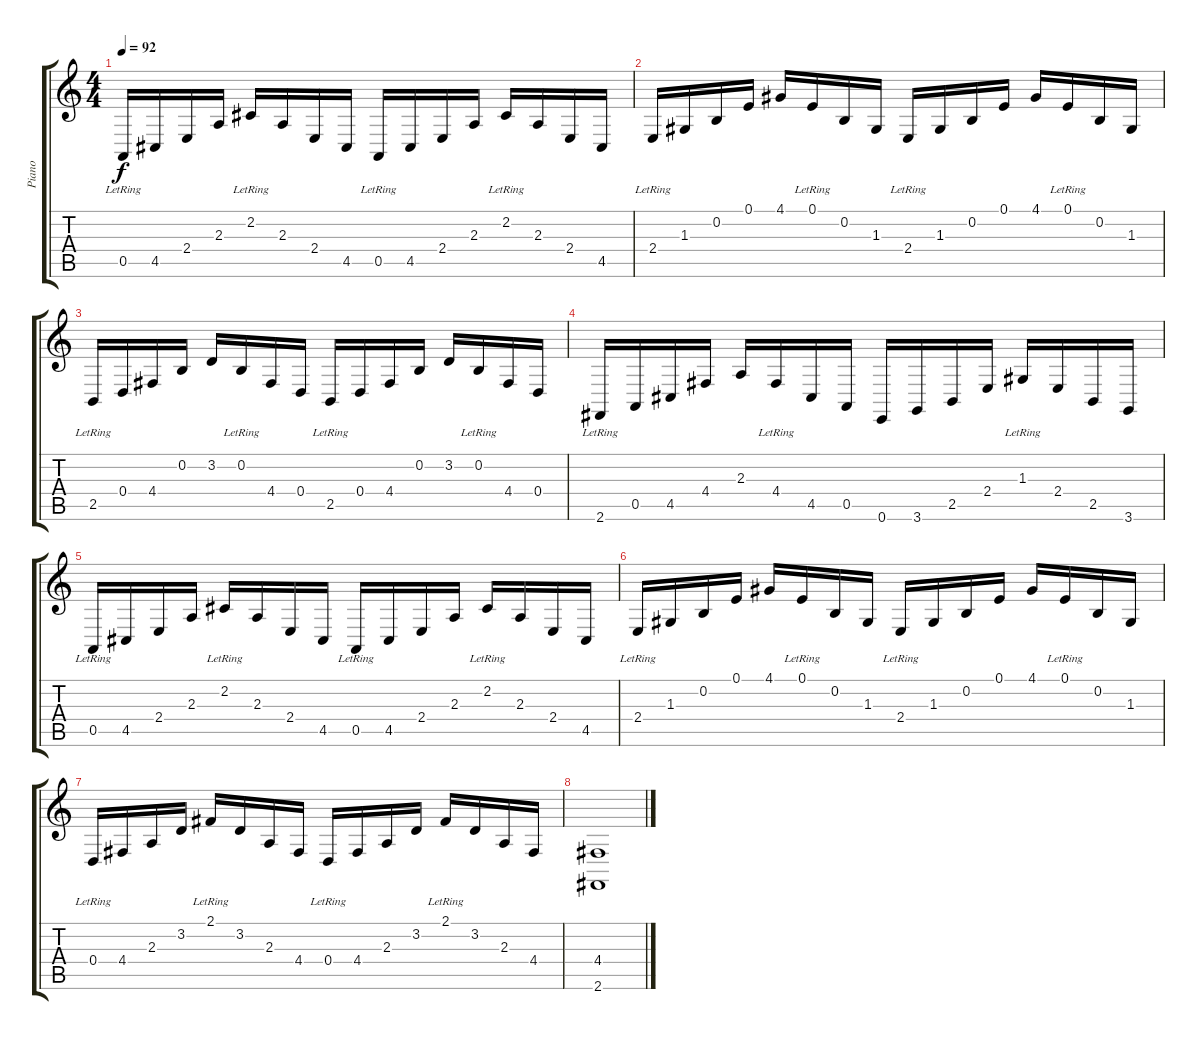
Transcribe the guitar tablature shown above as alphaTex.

\track ("Piano" "Piano") {instrument brightacousticpiano}
\staff {score tabs}
\tuning (E4 B3 G3 D3 A2 E2) {hide}
\ts (4 4)
\tempo 92
\clef g2
\ks c
0.5{lr}.16{dy f} 4.5.16 2.4.16 2.3.16 2.2{lr}.16 2.3.16 2.4.16 4.5.16 0.5{lr}.16 4.5.16 2.4.16 2.3.16 2.2{lr}.16 2.3.16 2.4.16 4.5.16 |
2.4{lr}.16 1.3.16 0.2.16 0.1.16 4.1.16 0.1{lr}.16 0.2.16 1.3.16 2.4{lr}.16 1.3.16 0.2.16 0.1.16 4.1.16 0.1{lr}.16 0.2.16 1.3.16 |
2.5{lr}.16 0.4.16 4.4.16 0.2.16 3.2.16 0.2{lr}.16 4.4.16 0.4.16 2.5{lr}.16 0.4.16 4.4.16 0.2.16 3.2.16 0.2{lr}.16 4.4.16 0.4.16 |
2.6{lr}.16 0.5.16 4.5.16 4.4.16 2.3.16 4.4{lr}.16 4.5.16 0.5.16 0.6.16 3.6.16 2.5.16 2.4.16 1.3{lr}.16 2.4.16 2.5.16 3.6.16 |
0.5{lr}.16 4.5.16 2.4.16 2.3.16 2.2{lr}.16 2.3.16 2.4.16 4.5.16 0.5{lr}.16 4.5.16 2.4.16 2.3.16 2.2{lr}.16 2.3.16 2.4.16 4.5.16 |
2.4{lr}.16 1.3.16 0.2.16 0.1.16 4.1.16 0.1{lr}.16 0.2.16 1.3.16 2.4{lr}.16 1.3.16 0.2.16 0.1.16 4.1.16 0.1{lr}.16 0.2.16 1.3.16 |
0.4{lr}.16 4.4.16 2.3.16 3.2.16 2.1{lr}.16 3.2.16 2.3.16 4.4.16 0.4{lr}.16 4.4.16 2.3.16 3.2.16 2.1{lr}.16 3.2.16 2.3.16 4.4.16 |
(4.4 2.6).1
